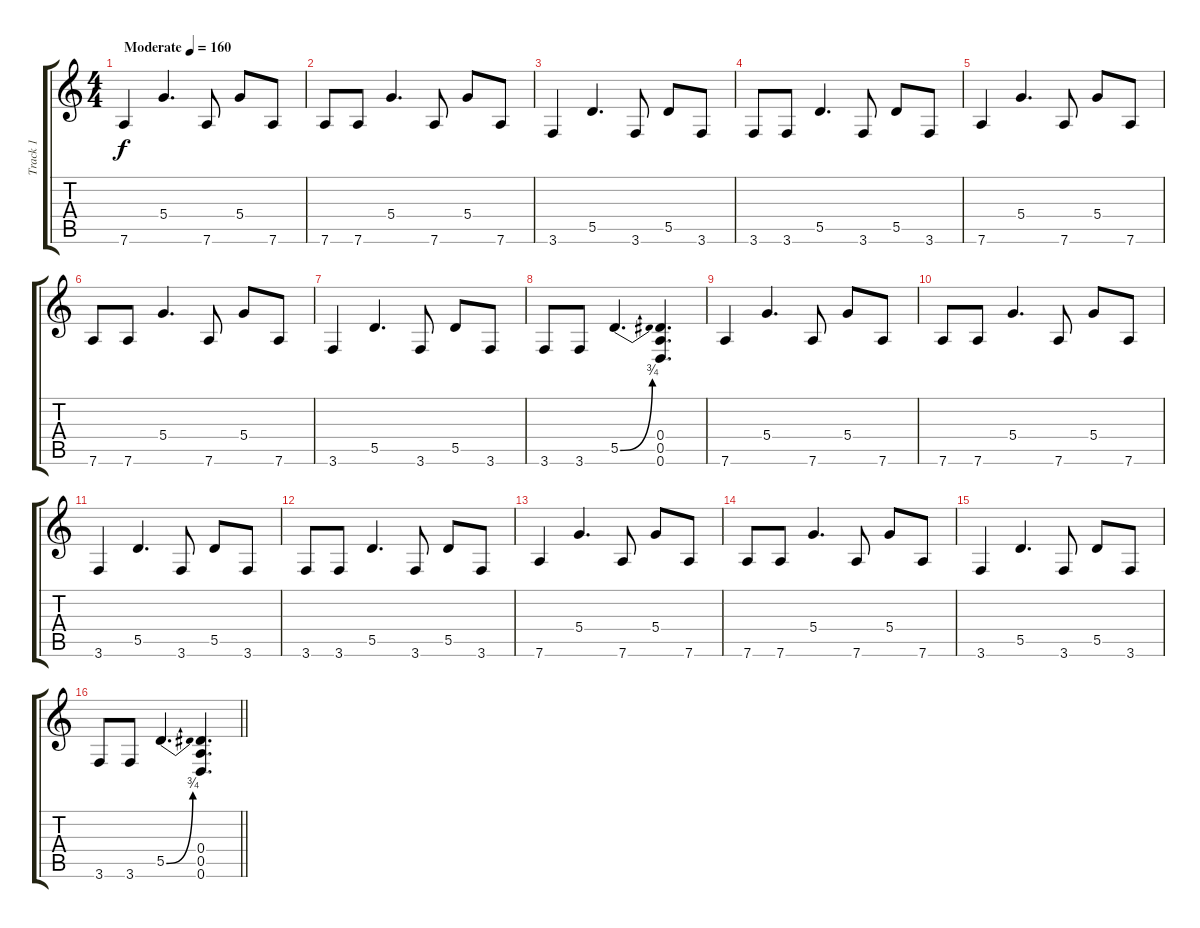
\track ("Track 1" "Track 1") {instrument distortionguitar}
\staff {score tabs}
\tuning (E4 B3 G3 D3 A2 D2) {hide}
\ts (4 4)
\tempo (160 "Moderate")
\clef g2
\ks c
7.6.4{dy f instrument distortionguitar} 5.4.4{d} 7.6.8 5.4.8 7.6.8 |
7.6.8 7.6.8 5.4.4{d} 7.6.8 5.4.8 7.6.8 |
3.6.4 5.5.4{d} 3.6.8 5.5.8 3.6.8 |
3.6.8 3.6.8 5.5.4{d} 3.6.8 5.5.8 3.6.8 |
7.6.4 5.4.4{d} 7.6.8 5.4.8 7.6.8 |
7.6.8 7.6.8 5.4.4{d} 7.6.8 5.4.8 7.6.8 |
3.6.4 5.5.4{d} 3.6.8 5.5.8 3.6.8 |
3.6.8 3.6.8 5.5{be (bend 0 0 60 3)}.4{d} (0.4 0.5 0.6).4{d} |
7.6.4 5.4.4{d} 7.6.8 5.4.8 7.6.8 |
7.6.8 7.6.8 5.4.4{d} 7.6.8 5.4.8 7.6.8 |
3.6.4 5.5.4{d} 3.6.8 5.5.8 3.6.8 |
3.6.8 3.6.8 5.5.4{d} 3.6.8 5.5.8 3.6.8 |
7.6.4 5.4.4{d} 7.6.8 5.4.8 7.6.8 |
7.6.8 7.6.8 5.4.4{d} 7.6.8 5.4.8 7.6.8 |
3.6.4 5.5.4{d} 3.6.8 5.5.8 3.6.8 |
\barLineRight lightlight
3.6.8 3.6.8 5.5{be (bend 0 0 60 3)}.4{d} (0.4 0.5 0.6).4{d}
